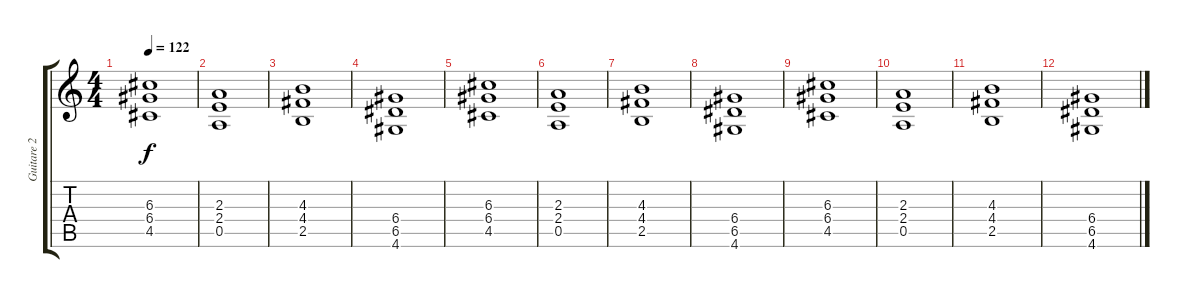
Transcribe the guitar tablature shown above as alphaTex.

\track ("Guitare 2" "Guitare 2") {instrument distortionguitar}
\staff {score tabs}
\tuning (E4 B3 G3 D3 A2 E2) {hide}
\ts (4 4)
\tempo 122
\clef g2
\ks c
(6.3 6.4 4.5).1{dy f} |
(2.3 2.4 0.5).1 |
(4.3 4.4 2.5).1 |
(6.4 6.5 4.6).1 |
(6.3 6.4 4.5).1 |
(2.3 2.4 0.5).1 |
(4.3 4.4 2.5).1 |
(6.4 6.5 4.6).1 |
(6.3 6.4 4.5).1 |
(2.3 2.4 0.5).1 |
(4.3 4.4 2.5).1 |
(6.4 6.5 4.6).1
